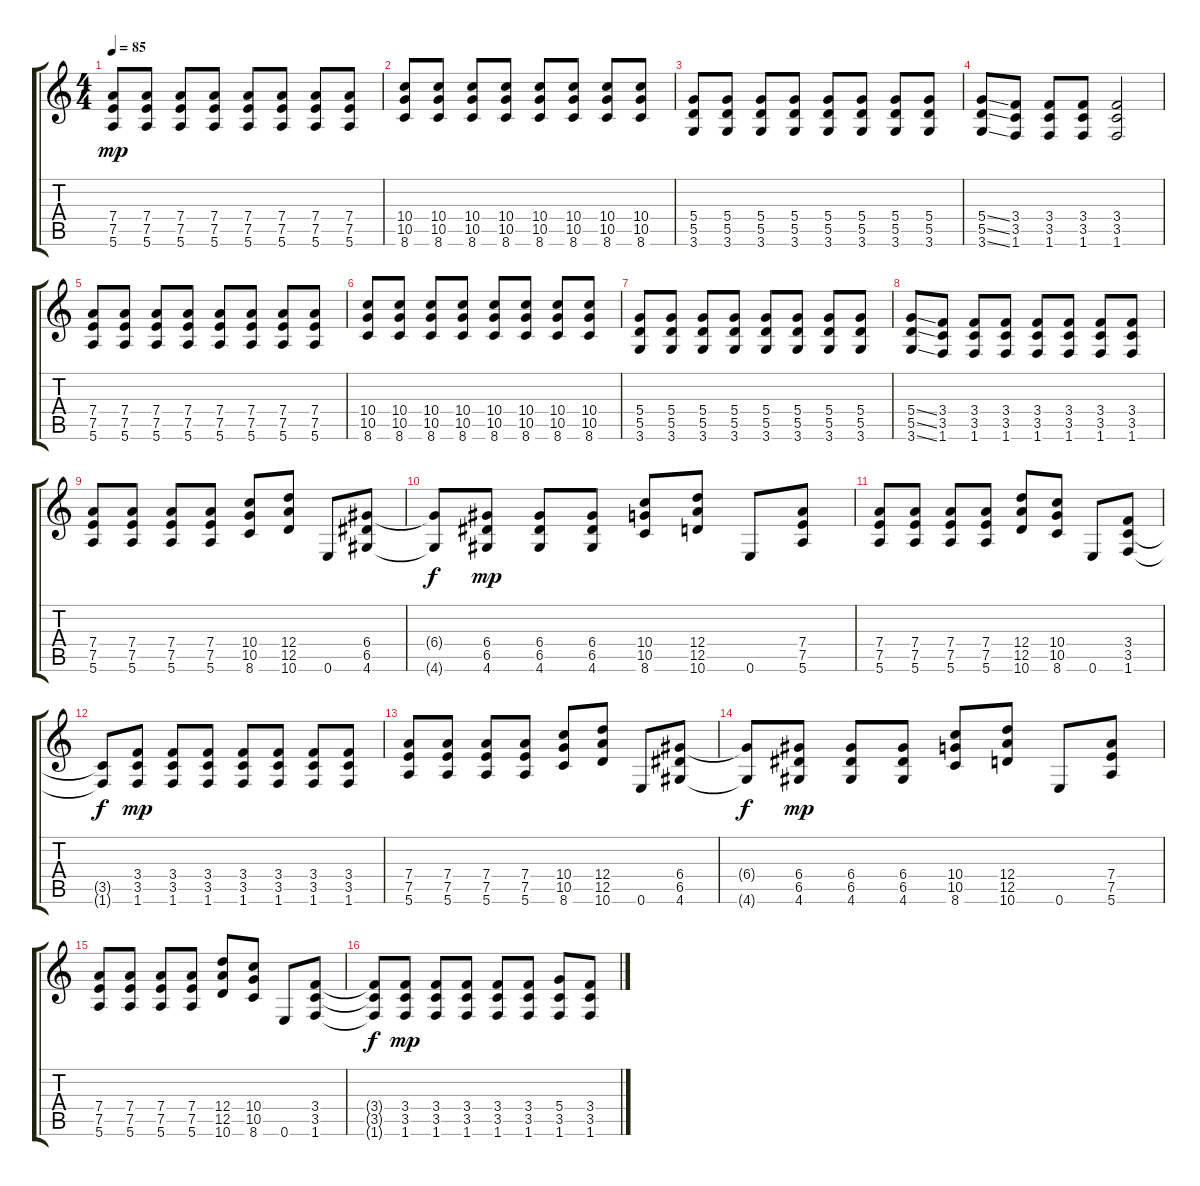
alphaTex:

\track "" {instrument acousticguitarsteel}
\staff {score tabs}
\tuning (E4 B3 G3 D3 A2 E2) {hide}
\ts (4 4)
\tempo 85
\clef g2
\ks c
(7.4 7.5 5.6).8{dy mp} (7.4 7.5 5.6).8 (7.4 7.5 5.6).8 (7.4 7.5 5.6).8 (7.4 7.5 5.6).8 (7.4 7.5 5.6).8 (7.4 7.5 5.6).8 (7.4 7.5 5.6).8 |
(10.4 10.5 8.6).8 (10.4 10.5 8.6).8 (10.4 10.5 8.6).8 (10.4 10.5 8.6).8 (10.4 10.5 8.6).8 (10.4 10.5 8.6).8 (10.4 10.5 8.6).8 (10.4 10.5 8.6).8 |
(5.4 5.5 3.6).8 (5.4 5.5 3.6).8 (5.4 5.5 3.6).8 (5.4 5.5 3.6).8 (5.4 5.5 3.6).8 (5.4 5.5 3.6).8 (5.4 5.5 3.6).8 (5.4 5.5 3.6).8 |
(5.4{ss} 5.5{ss} 3.6{ss}).8 (3.4 3.5 1.6).8 (3.4 3.5 1.6).8 (3.4 3.5 1.6).8 (3.4 3.5 1.6).2 |
(7.4 7.5 5.6).8 (7.4 7.5 5.6).8 (7.4 7.5 5.6).8 (7.4 7.5 5.6).8 (7.4 7.5 5.6).8 (7.4 7.5 5.6).8 (7.4 7.5 5.6).8 (7.4 7.5 5.6).8 |
(10.4 10.5 8.6).8 (10.4 10.5 8.6).8 (10.4 10.5 8.6).8 (10.4 10.5 8.6).8 (10.4 10.5 8.6).8 (10.4 10.5 8.6).8 (10.4 10.5 8.6).8 (10.4 10.5 8.6).8 |
(5.4 5.5 3.6).8 (5.4 5.5 3.6).8 (5.4 5.5 3.6).8 (5.4 5.5 3.6).8 (5.4 5.5 3.6).8 (5.4 5.5 3.6).8 (5.4 5.5 3.6).8 (5.4 5.5 3.6).8 |
(5.4{ss} 5.5{ss} 3.6{ss}).8 (3.4 3.5 1.6).8 (3.4 3.5 1.6).8 (3.4 3.5 1.6).8 (3.4 3.5 1.6).8 (3.4 3.5 1.6).8 (3.4 3.5 1.6).8 (3.4 3.5 1.6).8 |
(7.4 7.5 5.6).8 (7.4 7.5 5.6).8 (7.4 7.5 5.6).8 (7.4 7.5 5.6).8 (10.4 10.5 8.6).8 (12.4 12.5 10.6).8 0.6.8 (6.4 6.5 4.6).8 |
(6.4{t} 4.6{t}).8{dy f} (6.4 6.5 4.6).8{dy mp} (6.4 6.5 4.6).8 (6.4 6.5 4.6).8 (10.4 10.5 8.6).8 (12.4 12.5 10.6).8 0.6.8 (7.4 7.5 5.6).8 |
(7.4 7.5 5.6).8 (7.4 7.5 5.6).8 (7.4 7.5 5.6).8 (7.4 7.5 5.6).8 (12.4 12.5 10.6).8 (10.4 10.5 8.6).8 0.6.8 (3.4 3.5 1.6).8 |
(3.5{t} 1.6{t}).8{dy f} (3.4 3.5 1.6).8{dy mp} (3.4 3.5 1.6).8 (3.4 3.5 1.6).8 (3.4 3.5 1.6).8 (3.4 3.5 1.6).8 (3.4 3.5 1.6).8 (3.4 3.5 1.6).8 |
(7.4 7.5 5.6).8 (7.4 7.5 5.6).8 (7.4 7.5 5.6).8 (7.4 7.5 5.6).8 (10.4 10.5 8.6).8 (12.4 12.5 10.6).8 0.6.8 (6.4 6.5 4.6).8 |
(6.4{t} 4.6{t}).8{dy f} (6.4 6.5 4.6).8{dy mp} (6.4 6.5 4.6).8 (6.4 6.5 4.6).8 (10.4 10.5 8.6).8 (12.4 12.5 10.6).8 0.6.8 (7.4 7.5 5.6).8 |
(7.4 7.5 5.6).8 (7.4 7.5 5.6).8 (7.4 7.5 5.6).8 (7.4 7.5 5.6).8 (12.4 12.5 10.6).8 (10.4 10.5 8.6).8 0.6.8 (3.4 3.5 1.6).8 |
(3.4{t} 3.5{t} 1.6{t}).8{dy f} (3.4 3.5 1.6).8{dy mp} (3.4 3.5 1.6).8 (3.4 3.5 1.6).8 (3.4 3.5 1.6).8 (3.4 3.5 1.6).8 (5.4 3.5 1.6).8 (3.4 3.5 1.6).8
